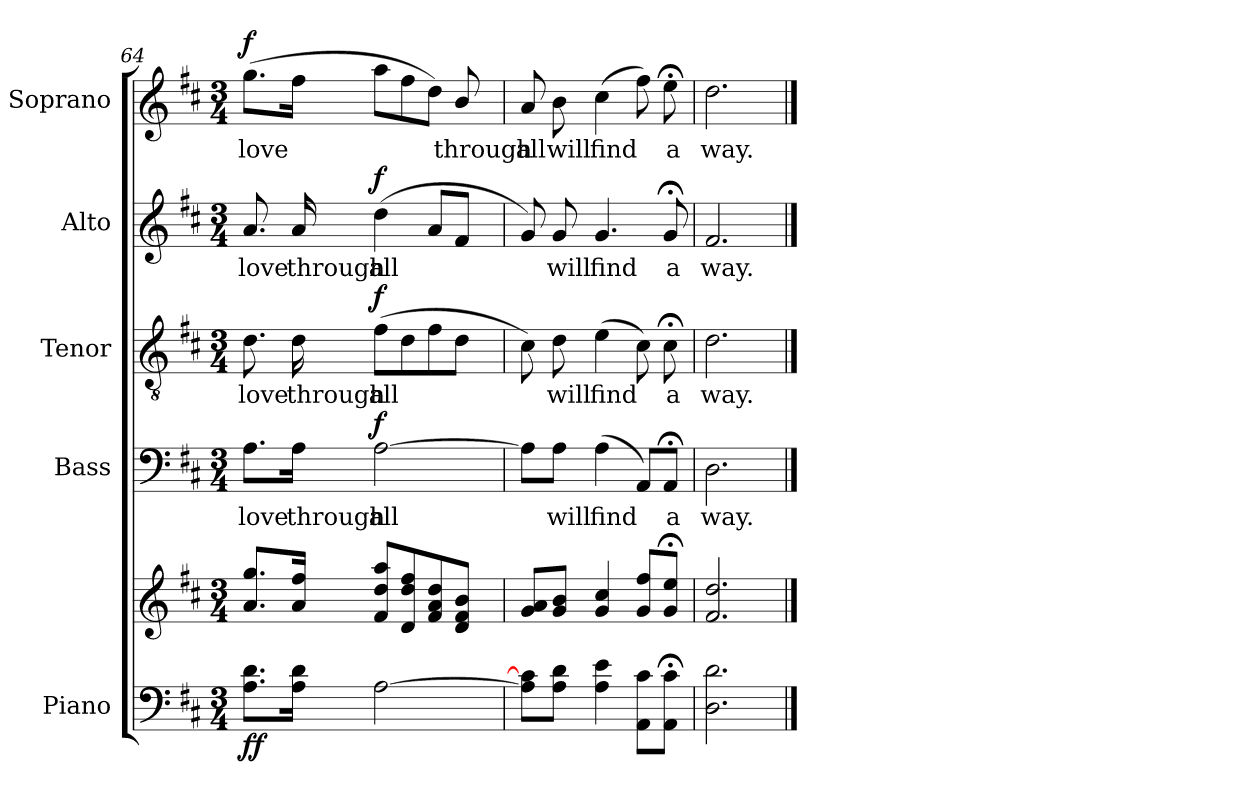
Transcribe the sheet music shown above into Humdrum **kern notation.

**kern	**kern	**dynam	**kern	**text	**dynam	**kern	**text	**dynam	**kern	**text	**dynam	**kern	**text	**dynam
*part5	*part5	*part5	*part4	*part4	*part4	*part3	*part3	*part3	*part2	*part2	*part2	*part1	*part1	*part1
*staff6	*staff5	*staff5/6	*staff4	*staff4	*staff4	*staff3	*staff3	*staff3	*staff2	*staff2	*staff2	*staff1	*staff1	*staff1
*I"Piano	*	*	*I"Bass	*	*	*I"Tenor	*	*	*I"Alto	*	*	*I"Soprano	*	*
*	*	*	*I'B	*	*	*I'T	*	*	*I'A	*	*	*I'S	*	*
*clefF4	*clefG2	*	*clefF4	*	*	*clefGv2	*	*	*clefG2	*	*	*clefG2	*	*
*k[f#c#]	*k[f#c#]	*	*k[f#c#]	*	*	*k[f#c#]	*	*	*k[f#c#]	*	*	*k[f#c#]	*	*
*D:	*D:	*	*D:	*	*	*D:	*	*	*D:	*	*	*D:	*	*
*M3/4	*M3/4	*	*M3/4	*	*	*M3/4	*	*	*M3/4	*	*	*M3/4	*	*
=64	=64	=64	=64	=64	=64	=64	=64	=64	=64	=64	=64	=64	=64	=64
*	*^	*	*	*	*	*	*	*	*	*	*	*	*	*
!	!	!	!LO:DY:b=2	!	!LO:LY:b	!	!	!LO:LY:b	!	!	!LO:LY:b	!	!	!LO:LY:b	!
!	!	!	!LO:DY:n=1:b	!	!	!	!	!	!	!	!	!	!	!	!LO:DY:b
8.A 8.dL	8.a 8.ggL	2.ryy	f f	8.A\L	love	.	8.d	love	.	8.a	love	.	(>8.ggL	love	f
!	!	!	!	!	!LO:LY:b	!	!	!LO:LY:b	!	!	!LO:LY:b	!	!	!	!
16A 16dJ	16a 16ff#J	.	.	16A\Jk	through	.	16d	through	.	16a	through	.	16ff#J	.	.
!	!	!	!	!	!LO:LY:b	!LO:DY:b	!	!LO:LY:b	!LO:DY:b	!	!LO:LY:b	!LO:DY:b	!	!	!
[2A	8f# 8dd 8aaL	.	.	[2A	all	f	(>8f#L	all	f	(<4dd	all	f	8aaL	.	.
.	8d 8dd 8ff#	.	.	.	.	.	8d	.	.	.	.	.	8ff#	.	.
.	8f# 8a 8dd	.	.	.	.	.	8f#	.	.	8aL	.	.	8ddJ)	.	.
!	!	!	!	!	!	!	!	!	!	!	!	!	!	!LO:LY:b	!
.	8d/ 8f#/ 8b/J	.	.	.	.	.	8dJ	.	.	8f#J	.	.	8b/	through	.
=65	=65	=65	=65	=65	=65	=65	=65	=65	=65	=65	=65	=65	=65	=65	=65
!	!	!	!	!	!	!	!	!	!	!	!	!	!	!LO:LY:b	!
8A] 8c#]L	8g 8aL	2.ryy	.	8A\L]	.	.	8c#)	.	.	8g)	.	.	8a	all	.
!	!	!	!	!	!LO:LY:b	!	!	!LO:LY:b	!	!	!LO:LY:b	!	!	!LO:LY:b	!
8A 8dJ	8g 8bJ	.	.	8A\J	will	.	8d	will	.	8g	will	.	8b	will	.
!	!	!	!	!	!LO:LY:b	!	!	!LO:LY:b	!	!	!LO:LY:b	!	!	!LO:LY:b	!
4A 4e	4g 4cc#	.	.	(4A	find	.	(>4e	find	.	4.g	find	.	(>4cc#	find	.
8AA 8c#L	8g 8ff#L	.	.	8AA/L)	.	.	8c#)	.	.	.	.	.	8ff#)	.	.
!	!	!	!	!	!LO:LY:b	!	!	!LO:LY:b	!	!	!LO:LY:b	!	!	!LO:LY:b	!
8AA; 8c#;J	8g;< 8ee;<J	.	.	8AA;</J	a	.	8c#;<	a	.	8g;<	a	.	8ee;<	a	.
=66	=66	=66	=66	=66	=66	=66	=66	=66	=66	=66	=66	=66	=66	=66	=66
!	!	!	!	!	!LO:LY:b	!	!	!LO:LY:b	!	!	!LO:LY:b	!	!	!LO:LY:b	!
2.D 2.d	2.f# 2.dd	2.ryy	.	2.D	way.	.	2.d	way.	.	2.f#	way.	.	2.dd	way.	.
*	*v	*v	*	*	*	*	*	*	*	*	*	*	*	*	*
==	==	==	==	==	==	==	==	==	==	==	==	==	==	==
*-	*-	*-	*-	*-	*-	*-	*-	*-	*-	*-	*-	*-	*-	*-
